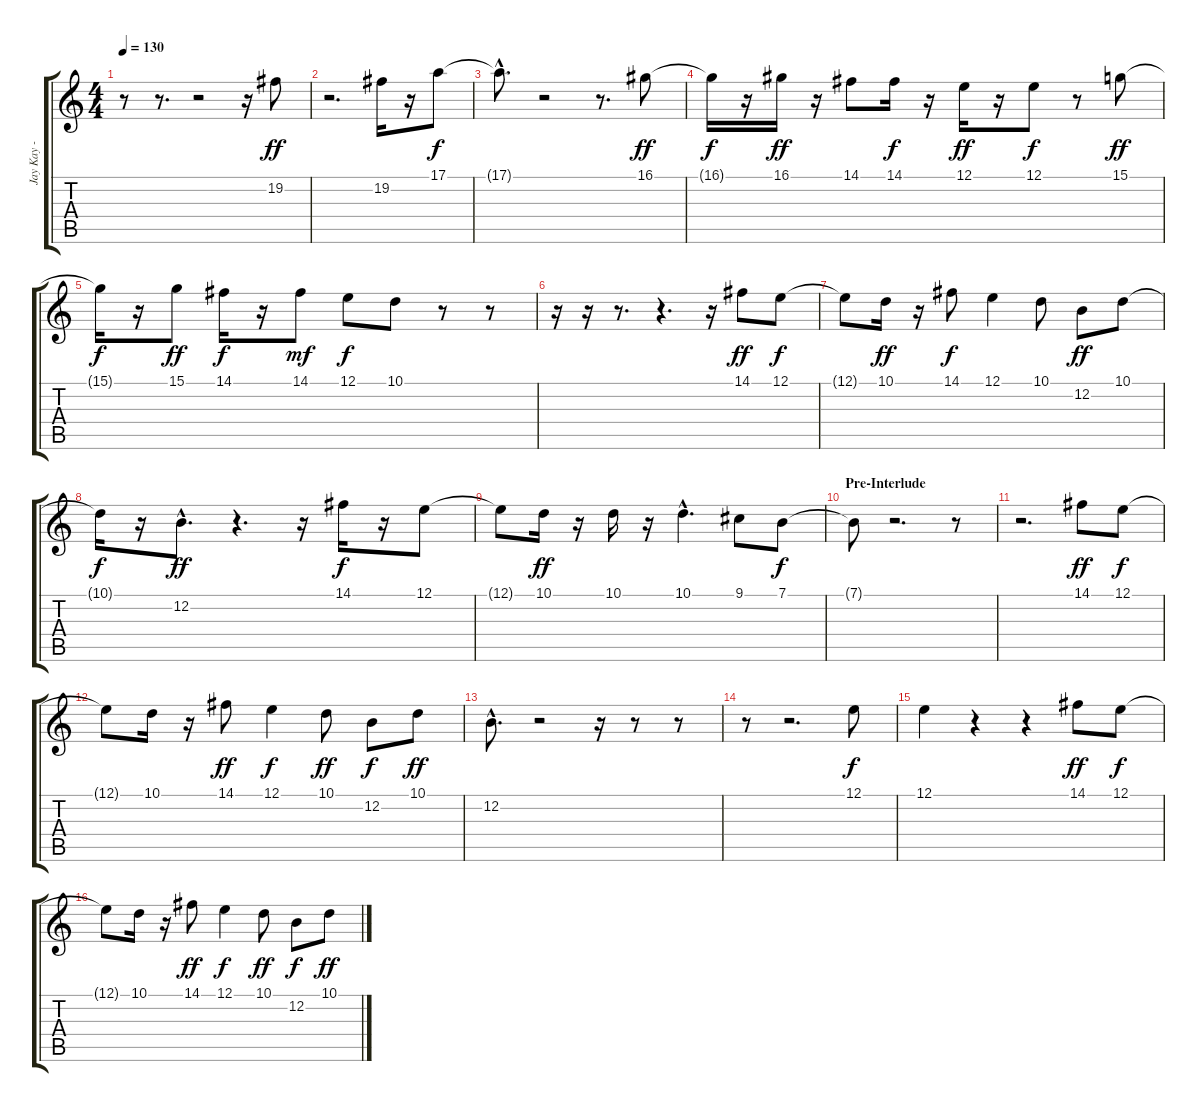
\track ("Jay Kay - Voice" "Jay Kay - ") {instrument lead6voice}
\staff {score tabs}
\tuning (E4 B3 G3 D3 A2 E2) {hide}
\ts (4 4)
\tempo 130
\clef g2
\ks c
r.8{dy f} r.8{d} r.2 r.16 19.2.8{dy ff} |
r.2{d} 19.2.16 r.16 17.1.8{dy f} |
17.1{hac t}.8{d} r.2 r.8{d} 16.1.8{dy ff} |
16.1{t}.16{dy f} r.16 16.1.16{dy ff} r.16 14.1.8 14.1.16{dy f} r.16 12.1.16{dy ff} r.16 12.1.8{dy f} r.8 15.1.8{dy ff} |
15.1{t}.16{dy f} r.16 15.1.8{dy ff} 14.1.16{dy f} r.16 14.1.8{dy mf} 12.1.8{dy f} 10.1.8 r.8 r.8 |
r.16 r.16 r.8{d} r.4{d} r.16 14.1.8{dy ff} 12.1.8{dy f} |
12.1{t}.8 10.1.16{dy ff} r.16 14.1.8{dy f} 12.1.4 10.1.8 12.2.8{dy ff} 10.1.8 |
10.1{t}.16{dy f} r.16 12.2{hac}.8{d dy ff} r.4{d} r.16 14.1.16{dy f} r.16 12.1.8 |
12.1{t}.8 10.1.16{dy ff} r.16 10.1.16 r.16 10.1{hac}.4{d} 9.1.8 7.1.8{dy f} |
\section ("" "Pre-Interlude")
7.1{t}.8 r.2{d} r.8 |
r.2{d} 14.1.8{dy ff} 12.1.8{dy f} |
12.1{t}.8 10.1.16 r.16 14.1.8{dy ff} 12.1.4{dy f} 10.1.8{dy ff} 12.2.8{dy f} 10.1.8{dy ff} |
12.2{hac}.8{d} r.2 r.16 r.8 r.8 |
r.8 r.2{d} 12.1.8{dy f} |
12.1.4 r.4 r.4 14.1.8{dy ff} 12.1.8{dy f} |
12.1{t}.8 10.1.16 r.16 14.1.8{dy ff} 12.1.4{dy f} 10.1.8{dy ff} 12.2.8{dy f} 10.1.8{dy ff}
